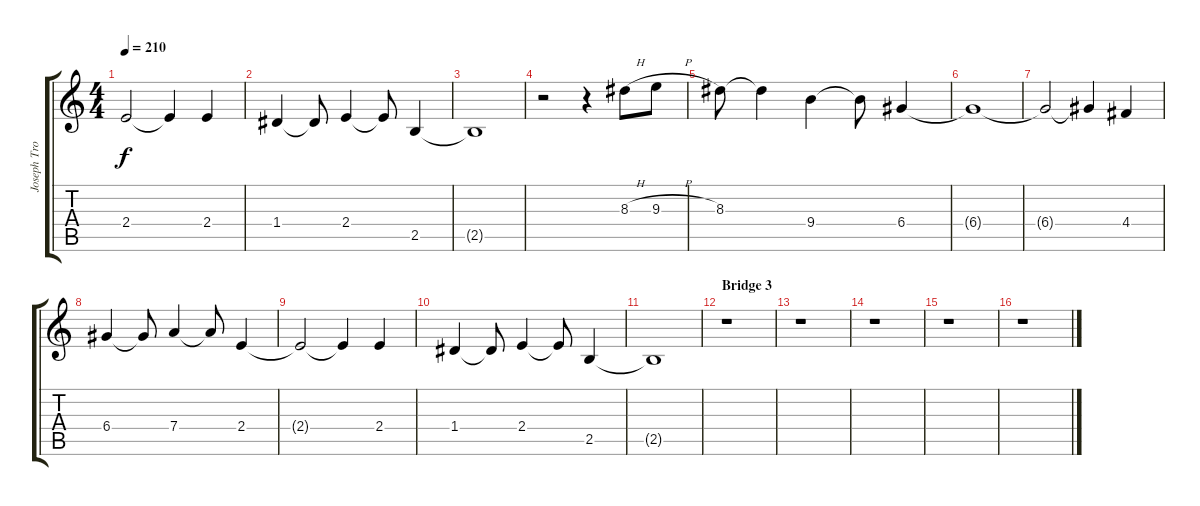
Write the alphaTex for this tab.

\track ("Joseph Trohman (Lead Guitar)" "Joseph Tro") {instrument distortionguitar}
\staff {score tabs}
\tuning (E4 B3 G3 D3 A2 E2) {hide}
\ts (4 4)
\tempo 210
\clef g2
\ks c
2.4{t}.2{dy f} 2.4{t}.4 2.4.4 |
1.4.4 1.4{t}.8 2.4.4 2.4{t}.8 2.5.4 |
2.5{t}.1 |
r.2 r.4 8.3{h}.8 9.3{h}.8 |
8.3.8 8.3{t}.4 9.4.4 9.4{t}.8 6.4.4 |
6.4{t}.1 |
6.4{t}.2 6.4{t}.4 4.4.4 |
6.4.4 6.4{t}.8 7.4.4 7.4{t}.8 2.4.4 |
2.4{t}.2 2.4{t}.4 2.4.4 |
1.4.4 1.4{t}.8 2.4.4 2.4{t}.8 2.5.4 |
2.5{t}.1 |
\section ("" "Bridge 3")
r.1 |
r.1 |
r.1 |
r.1 |
r.1{volume 0}
